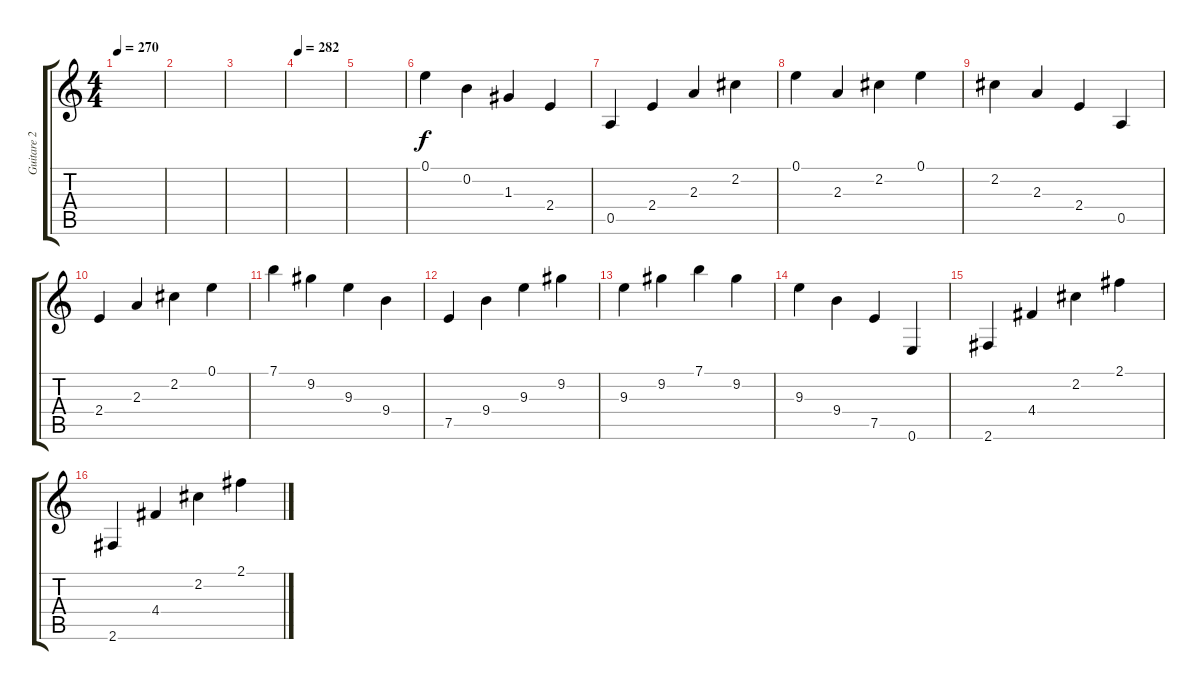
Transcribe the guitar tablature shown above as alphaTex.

\track ("Guitare 2" "Guitare 2") {instrument electricguitarmuted}
\staff {score tabs}
\tuning (E4 B3 G3 D3 A2 E2) {hide}
\ts (4 4)
\tempo 270
\clef g2
\ks c
|
|
|
\tempo 282
|
|
0.1.4 0.2.4 1.3.4 2.4.4 |
0.5.4 2.4.4 2.3.4 2.2.4 |
0.1.4 2.3.4 2.2.4 0.1.4 |
2.2.4 2.3.4 2.4.4 0.5.4 |
2.4.4 2.3.4 2.2.4 0.1.4 |
7.1.4 9.2.4 9.3.4 9.4.4 |
7.5.4 9.4.4 9.3.4 9.2.4 |
9.3.4 9.2.4 7.1.4 9.2.4 |
9.3.4 9.4.4 7.5.4 0.6.4 |
2.6.4 4.4.4 2.2.4 2.1.4 |
2.6.4 4.4.4 2.2.4 2.1.4
